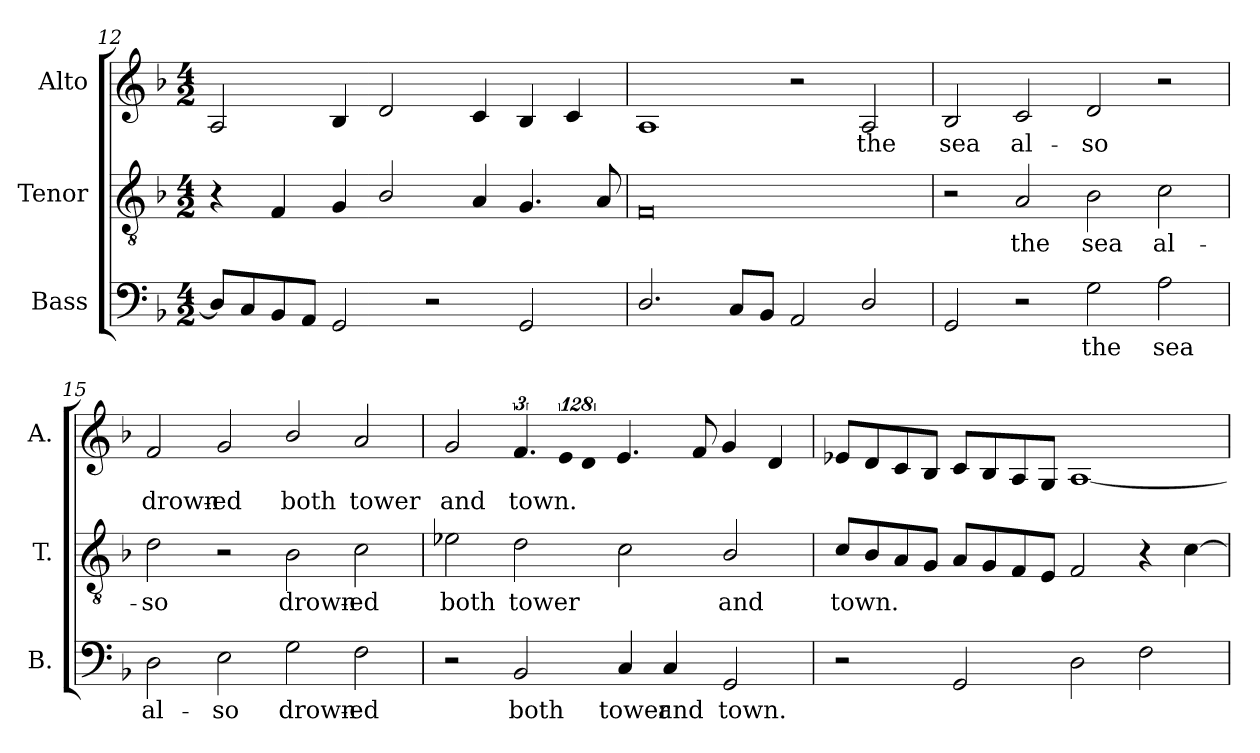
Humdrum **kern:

**kern	**text	**kern	**text	**kern	**text
*part3	*part3	*part2	*part2	*part1	*part1
*staff3	*staff3	*staff2	*staff2	*staff1	*staff1
*I"Bass	*	*I"Tenor	*	*I"Alto	*
*I'B.	*	*I'T.	*	*I'A.	*
*clefF4	*	*clefGv2	*	*clefG2	*
*	*	*ITrd7c12	*	*	*
*k[b-]	*	*k[b-]	*	*k[b-]	*
*F:	*	*F:	*	*F:	*
*M4/2	*	*M4/2	*	*M4/2	*
=12	=12	=12	=12	=12	=12
8Di/L]	.	4r	.	2Ai/	.
8Ci/	.	.	.	.	.
8BB-i/	.	4FFi/	.	.	.
8AAi/J	.	.	.	.	.
2GGi/	.	4GGi/	.	4B-i/	.
.	.	2BB-i/	.	2di/	.
2r	.	.	.	.	.
.	.	4AAi/	.	4ci/	.
2GGi/	.	4.GGi/	.	4B-i/	.
.	.	.	.	4ci/	.
.	.	8AAi/	.	.	.
=13	=13	=13	=13	=13	=13
2.Di/	.	0FFi	.	1Ai	.
8Ci/L	.	.	.	.	.
8BB-i/J	.	.	.	.	.
2AAi/	.	.	.	2r	.
!	!	!	!	!	!LO:LY:b:color=#000000
2Di/	.	.	.	2Ai/	the
=14	=14	=14	=14	=14	=14
!	!	!	!	!	!LO:LY:b:color=#000000
2GGi/	.	2r	.	2B-i/	sea
!	!	!	!LO:LY:b:color=#000000	!	!
!	!	!	!	!	!LO:LY:b:color=#000000
2r	.	2AAi/	the	2ci/	al-
!	!LO:LY:b:color=#000000	!	!	!	!
!	!	!	!LO:LY:b:color=#000000	!	!
!	!	!	!	!	!LO:LY:b:color=#000000
2Gi\	the	2BB-i\	sea	2di/	-so
!	!LO:LY:b:color=#000000	!	!	!	!
!	!	!	!LO:LY:b:color=#000000	!	!
2Ai\	sea	2Ci\	al-	2r	.
!!LO:LB:g=z
=15	=15	=15	=15	=15	=15
!	!LO:LY:b:color=#000000	!	!	!	!
!	!	!	!LO:LY:b:color=#000000	!	!
!	!	!	!	!	!LO:LY:b:color=#000000
2Di\	al-	2Di\	-so	2fi/	drown-
!	!LO:LY:b:color=#000000	!	!	!	!
!	!	!	!	!	!LO:LY:b:color=#000000
2Ei\	-so	2r	.	2gi/	-ed
!	!LO:LY:b:color=#000000	!	!	!	!
!	!	!	!LO:LY:b:color=#000000	!	!
!	!	!	!	!	!LO:LY:b:color=#000000
2Gi\	drown-	2BB-i\	drown-	2b-i/	both
!	!LO:LY:b:color=#000000	!	!	!	!
!	!	!	!LO:LY:b:color=#000000	!	!
!	!	!	!	!	!LO:LY:b:color=#000000
2Fi\	-ed	2Ci\	-ed	2ai/	tower
=16	=16	=16	=16	=16	=16
!	!	!	!LO:LY:b:color=#000000	!	!
!	!	!	!	!	!LO:LY:b:color=#000000
2r	.	2E-Xi\	both	2gi/	and
!	!LO:LY:b:color=#000000	!	!	!	!
!	!	!	!LO:LY:b:color=#000000	!	!
!	!	!	!	!	!LO:LY:b:color=#000000
2BB-i/	both	2Di\	tower	6.fi/	town.
!	!	!	!	!LO:N:vis=8	!
.	.	.	.	1024%85ei/	.
!	!	!	!	!LO:N:vis=4	!
.	.	.	.	1024%171di/	.
!	!LO:LY:b:color=#000000	!	!	!	!
4Ci/	tower	2Ci\	.	4.ei/	.
!	!LO:LY:b:color=#000000	!	!	!	!
4Ci/	and	.	.	.	.
.	.	.	.	8fi/	.
!	!LO:LY:b:color=#000000	!	!	!	!
!	!	!	!LO:LY:b:color=#000000	!	!
2GGi/	town.	2BB-i/	and	4gi/	.
.	.	.	.	4di/	.
=17	=17	=17	=17	=17	=17
!	!	!	!LO:LY:b:color=#000000	!	!
2r	.	8Ci/L	town.	8e-Xi/L	.
.	.	8BB-i/	.	8di/	.
.	.	8AAi/	.	8ci/	.
.	.	8GGi/J	.	8B-i/J	.
2GGi/	.	8AAi/L	.	8ci/L	.
.	.	8GGi/	.	8B-i/	.
.	.	8FFi/	.	8Ai/	.
.	.	8EEi/J	.	8Gi/J	.
2Di\	.	2FFi/	.	[1Ai	.
2Fi\	.	4r	.	.	.
.	.	[4Ci\	.	.	.
=	=	=	=	=	=
*-	*-	*-	*-	*-	*-
